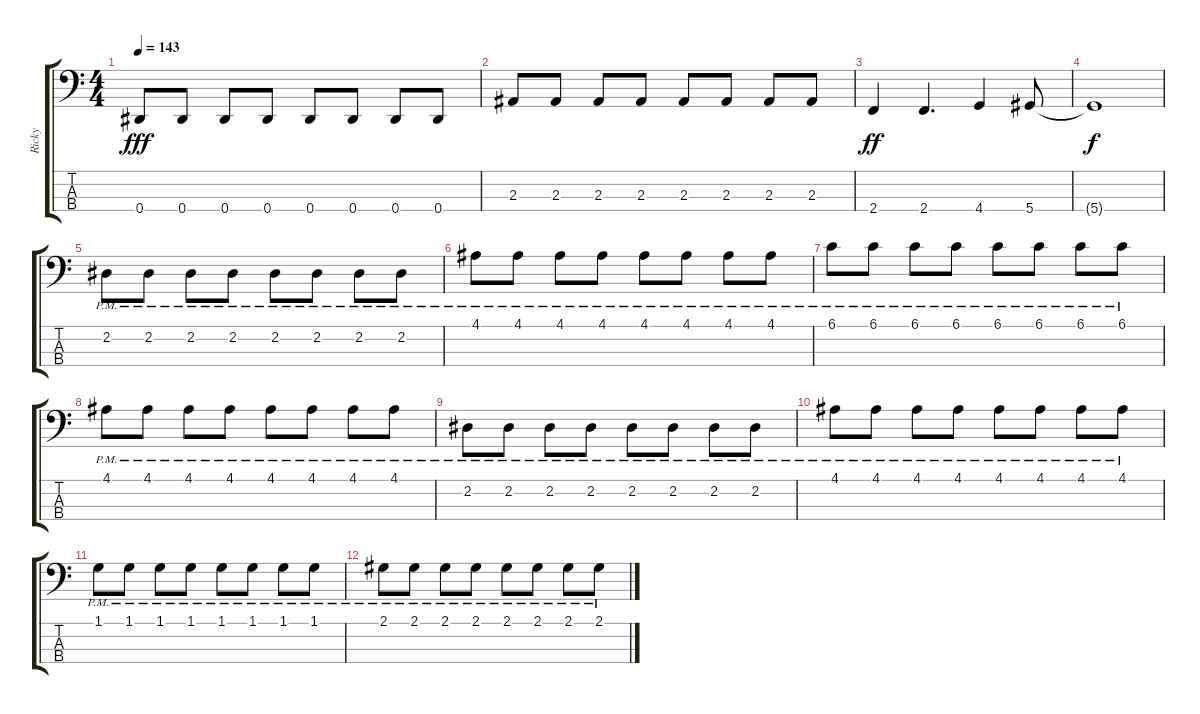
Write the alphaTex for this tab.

\track ("Ricky" "Ricky") {instrument electricbasspick}
\staff {score tabs}
\tuning (Gb2 Db2 Ab1 Eb1) {hide}
\ts (4 4)
\tempo 143
\clef f4
\ks c
0.4.8{dy fff} 0.4.8 0.4.8 0.4.8 0.4.8 0.4.8 0.4.8 0.4.8 |
2.3.8 2.3.8 2.3.8 2.3.8 2.3.8 2.3.8 2.3.8 2.3.8 |
2.4.4{dy ff} 2.4.4{d} 4.4.4 5.4.8 |
5.4{t}.1{dy f} |
2.2{pm}.8 2.2{pm}.8 2.2{pm}.8 2.2{pm}.8 2.2{pm}.8 2.2{pm}.8 2.2{pm}.8 2.2{pm}.8 |
4.1{pm}.8 4.1{pm}.8 4.1{pm}.8 4.1{pm}.8 4.1{pm}.8 4.1{pm}.8 4.1{pm}.8 4.1{pm}.8 |
6.1{pm}.8 6.1{pm}.8 6.1{pm}.8 6.1{pm}.8 6.1{pm}.8 6.1{pm}.8 6.1{pm}.8 6.1{pm}.8 |
4.1{pm}.8 4.1{pm}.8 4.1{pm}.8 4.1{pm}.8 4.1{pm}.8 4.1{pm}.8 4.1{pm}.8 4.1{pm}.8 |
2.2{pm}.8 2.2{pm}.8 2.2{pm}.8 2.2{pm}.8 2.2{pm}.8 2.2{pm}.8 2.2{pm}.8 2.2{pm}.8 |
4.1{pm}.8 4.1{pm}.8 4.1{pm}.8 4.1{pm}.8 4.1{pm}.8 4.1{pm}.8 4.1{pm}.8 4.1{pm}.8 |
1.1{pm}.8 1.1{pm}.8 1.1{pm}.8 1.1{pm}.8 1.1{pm}.8 1.1{pm}.8 1.1{pm}.8 1.1{pm}.8 |
2.1{pm}.8 2.1{pm}.8 2.1{pm}.8 2.1{pm}.8 2.1{pm}.8 2.1{pm}.8 2.1{pm}.8 2.1{pm}.8
